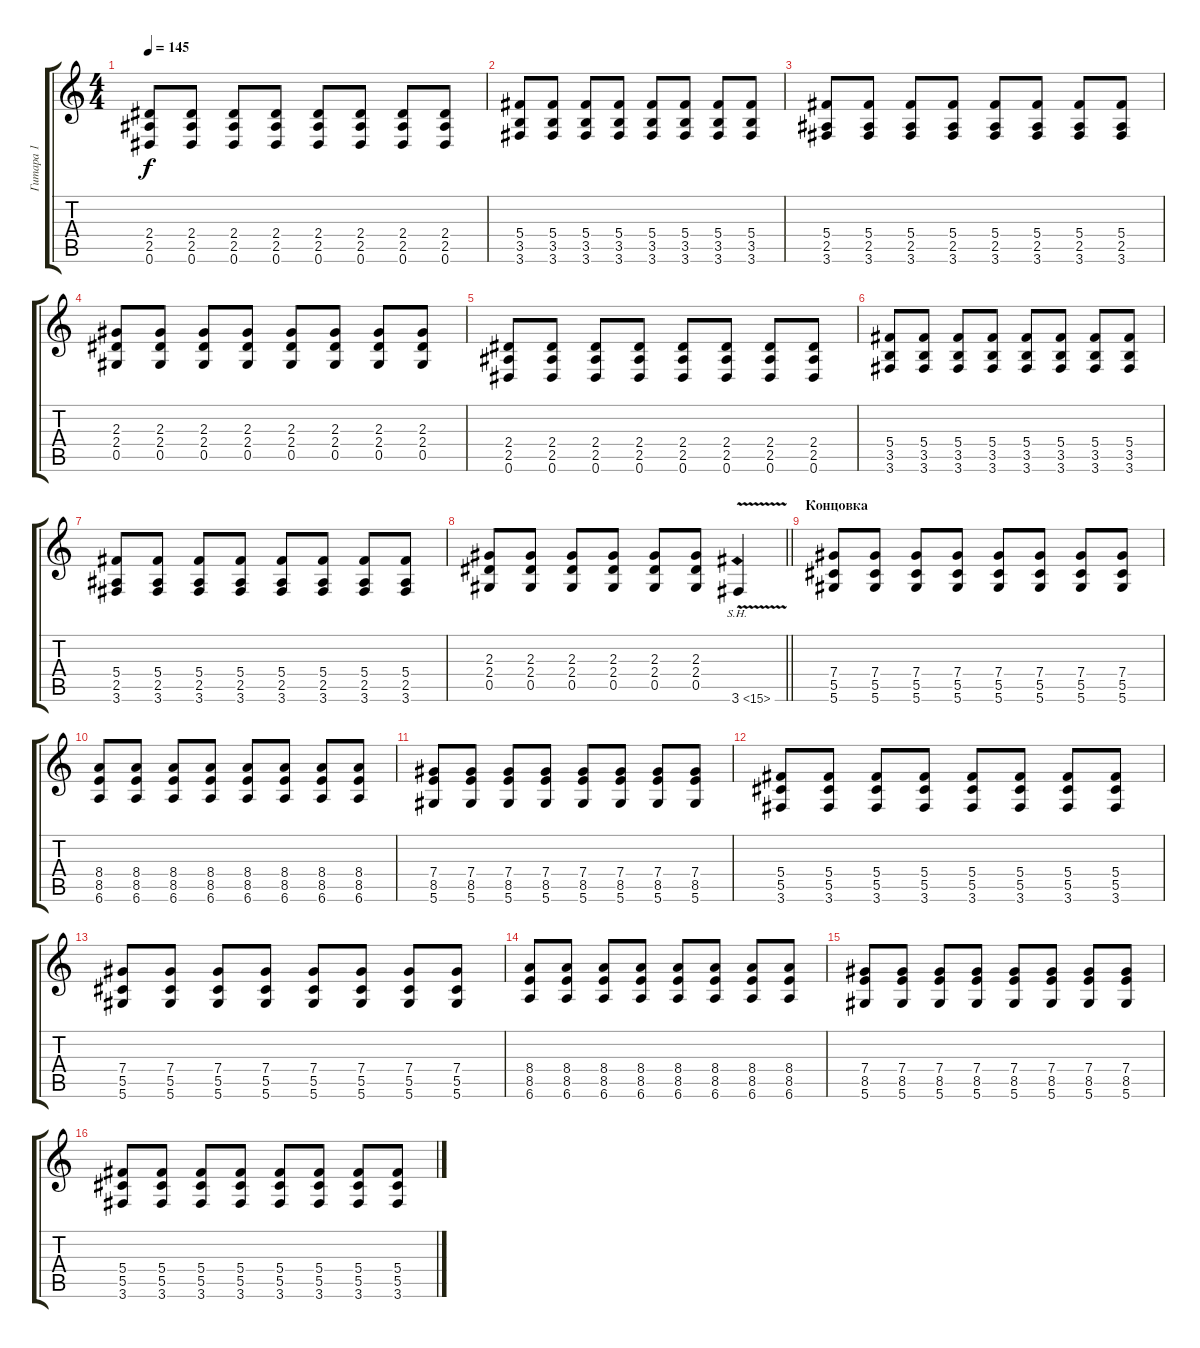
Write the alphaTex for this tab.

\track ("Гитара 1" "Гитара 1") {instrument distortionguitar}
\staff {score tabs}
\tuning (Eb4 Bb3 Gb3 Db3 Ab2 Eb2) {hide}
\ts (4 4)
\section ("" "")
\tempo 145
\clef g2
\ks c
(2.4 2.5 0.6).8{dy f} (2.4 2.5 0.6).8 (2.4 2.5 0.6).8 (2.4 2.5 0.6).8 (2.4 2.5 0.6).8 (2.4 2.5 0.6).8 (2.4 2.5 0.6).8 (2.4 2.5 0.6).8 |
(5.4 3.5 3.6).8 (5.4 3.5 3.6).8 (5.4 3.5 3.6).8 (5.4 3.5 3.6).8 (5.4 3.5 3.6).8 (5.4 3.5 3.6).8 (5.4 3.5 3.6).8 (5.4 3.5 3.6).8 |
(5.4 2.5 3.6).8 (5.4 2.5 3.6).8 (5.4 2.5 3.6).8 (5.4 2.5 3.6).8 (5.4 2.5 3.6).8 (5.4 2.5 3.6).8 (5.4 2.5 3.6).8 (5.4 2.5 3.6).8 |
(2.3 2.4 0.5).8 (2.3 2.4 0.5).8 (2.3 2.4 0.5).8 (2.3 2.4 0.5).8 (2.3 2.4 0.5).8 (2.3 2.4 0.5).8 (2.3 2.4 0.5).8 (2.3 2.4 0.5).8 |
(2.4 2.5 0.6).8 (2.4 2.5 0.6).8 (2.4 2.5 0.6).8 (2.4 2.5 0.6).8 (2.4 2.5 0.6).8 (2.4 2.5 0.6).8 (2.4 2.5 0.6).8 (2.4 2.5 0.6).8 |
(5.4 3.5 3.6).8 (5.4 3.5 3.6).8 (5.4 3.5 3.6).8 (5.4 3.5 3.6).8 (5.4 3.5 3.6).8 (5.4 3.5 3.6).8 (5.4 3.5 3.6).8 (5.4 3.5 3.6).8 |
(5.4 2.5 3.6).8 (5.4 2.5 3.6).8 (5.4 2.5 3.6).8 (5.4 2.5 3.6).8 (5.4 2.5 3.6).8 (5.4 2.5 3.6).8 (5.4 2.5 3.6).8 (5.4 2.5 3.6).8 |
\barLineRight lightlight
(2.3 2.4 0.5).8 (2.3 2.4 0.5).8 (2.3 2.4 0.5).8 (2.3 2.4 0.5).8 (2.3 2.4 0.5).8 (2.3 2.4 0.5).8 3.6{sh 12 v}.4 |
\section ("" "Концовка")
(7.4 5.5 5.6).8 (7.4 5.5 5.6).8 (7.4 5.5 5.6).8 (7.4 5.5 5.6).8 (7.4 5.5 5.6).8 (7.4 5.5 5.6).8 (7.4 5.5 5.6).8 (7.4 5.5 5.6).8 |
(8.4 8.5 6.6).8 (8.4 8.5 6.6).8 (8.4 8.5 6.6).8 (8.4 8.5 6.6).8 (8.4 8.5 6.6).8 (8.4 8.5 6.6).8 (8.4 8.5 6.6).8 (8.4 8.5 6.6).8 |
(7.4 8.5 5.6).8 (7.4 8.5 5.6).8 (7.4 8.5 5.6).8 (7.4 8.5 5.6).8 (7.4 8.5 5.6).8 (7.4 8.5 5.6).8 (7.4 8.5 5.6).8 (7.4 8.5 5.6).8 |
(5.4 5.5 3.6).8 (5.4 5.5 3.6).8 (5.4 5.5 3.6).8 (5.4 5.5 3.6).8 (5.4 5.5 3.6).8 (5.4 5.5 3.6).8 (5.4 5.5 3.6).8 (5.4 5.5 3.6).8 |
(7.4 5.5 5.6).8 (7.4 5.5 5.6).8 (7.4 5.5 5.6).8 (7.4 5.5 5.6).8 (7.4 5.5 5.6).8 (7.4 5.5 5.6).8 (7.4 5.5 5.6).8 (7.4 5.5 5.6).8 |
(8.4 8.5 6.6).8 (8.4 8.5 6.6).8 (8.4 8.5 6.6).8 (8.4 8.5 6.6).8 (8.4 8.5 6.6).8 (8.4 8.5 6.6).8 (8.4 8.5 6.6).8 (8.4 8.5 6.6).8 |
(7.4 8.5 5.6).8 (7.4 8.5 5.6).8 (7.4 8.5 5.6).8 (7.4 8.5 5.6).8 (7.4 8.5 5.6).8 (7.4 8.5 5.6).8 (7.4 8.5 5.6).8 (7.4 8.5 5.6).8 |
(5.4 5.5 3.6).8 (5.4 5.5 3.6).8 (5.4 5.5 3.6).8 (5.4 5.5 3.6).8 (5.4 5.5 3.6).8 (5.4 5.5 3.6).8 (5.4 5.5 3.6).8 (5.4 5.5 3.6).8
